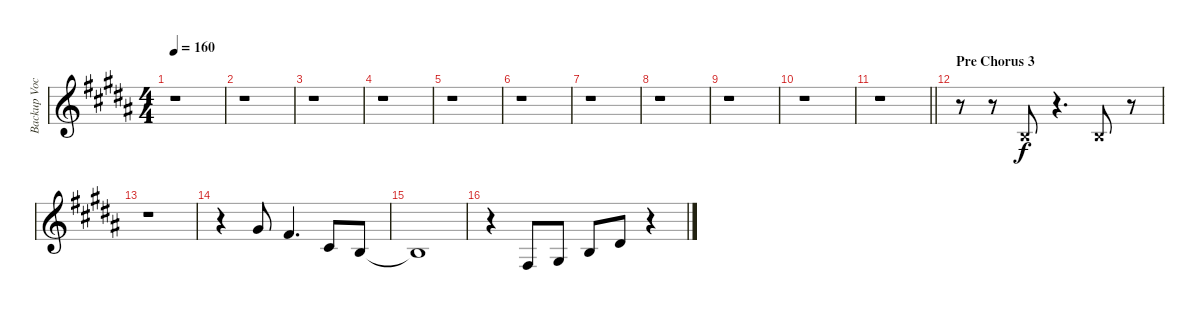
\track ("Backup Vocals 2" "Backup Voc") {instrument tenorsax}
\staff {score}
\tuning (E4 B3 G3 D3 A2 E2) {hide}
\ts (4 4)
\tempo 160
\clef g2
\ks b
r.1{dy mf} |
r.1 |
r.1 |
r.1 |
r.1 |
r.1 |
r.1 |
r.1 |
r.1 |
r.1 |
\barLineRight lightlight
r.1 |
\section ("" "Pre Chorus 3")
r.8 r.8 0.2{x}.8{dy f} r.4{d} 0.2{x}.8 r.8 |
r.1 |
r.4 4.1.8 2.1.4{d} 2.2.8 0.2.8 |
0.2{t}.1 |
r.4 4.4.8 1.3.8 0.2.8 4.2.8 r.4
